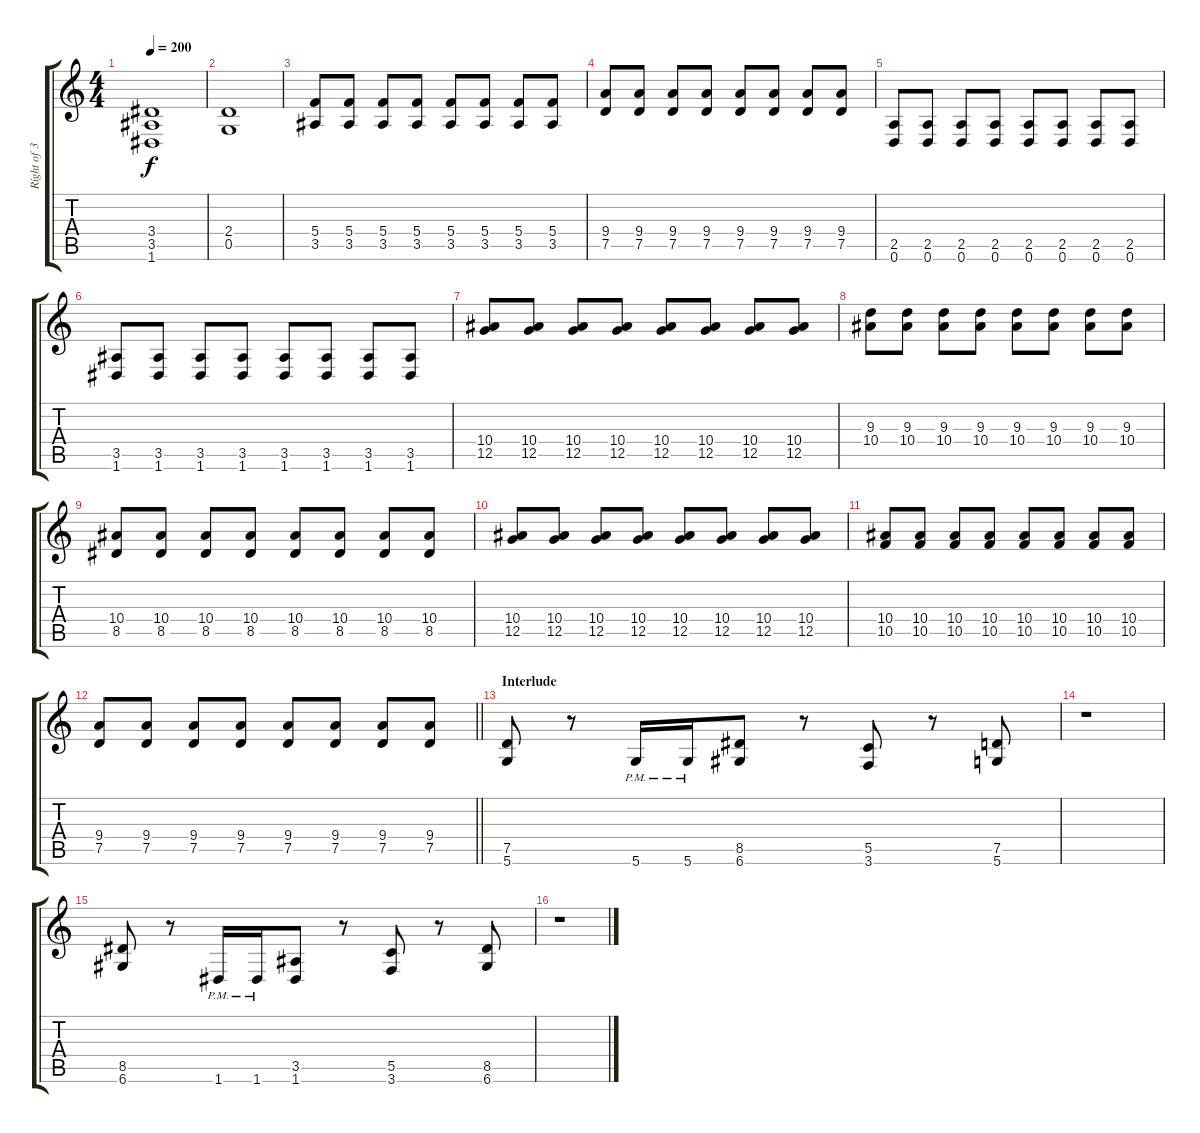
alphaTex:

\track ("Right of 3" "Right of 3") {mute instrument distortionguitar}
\staff {score tabs}
\tuning (D4 A3 F3 C3 G2 D2) {hide}
\ts (4 4)
\tempo 200
\clef g2
\ks c
(3.4 3.5 1.6).1{dy f} |
(2.4 0.5).1 |
(5.4 3.5).8 (5.4 3.5).8 (5.4 3.5).8 (5.4 3.5).8 (5.4 3.5).8 (5.4 3.5).8 (5.4 3.5).8 (5.4 3.5).8 |
(9.4 7.5).8 (9.4 7.5).8 (9.4 7.5).8 (9.4 7.5).8 (9.4 7.5).8 (9.4 7.5).8 (9.4 7.5).8 (9.4 7.5).8 |
(2.5 0.6).8 (2.5 0.6).8 (2.5 0.6).8 (2.5 0.6).8 (2.5 0.6).8 (2.5 0.6).8 (2.5 0.6).8 (2.5 0.6).8 |
(3.5 1.6).8 (3.5 1.6).8 (3.5 1.6).8 (3.5 1.6).8 (3.5 1.6).8 (3.5 1.6).8 (3.5 1.6).8 (3.5 1.6).8 |
(10.4 12.5).8 (10.4 12.5).8 (10.4 12.5).8 (10.4 12.5).8 (10.4 12.5).8 (10.4 12.5).8 (10.4 12.5).8 (10.4 12.5).8 |
(9.3 10.4).8 (9.3 10.4).8 (9.3 10.4).8 (9.3 10.4).8 (9.3 10.4).8 (9.3 10.4).8 (9.3 10.4).8 (9.3 10.4).8 |
(10.4 8.5).8 (10.4 8.5).8 (10.4 8.5).8 (10.4 8.5).8 (10.4 8.5).8 (10.4 8.5).8 (10.4 8.5).8 (10.4 8.5).8 |
(10.4 12.5).8 (10.4 12.5).8 (10.4 12.5).8 (10.4 12.5).8 (10.4 12.5).8 (10.4 12.5).8 (10.4 12.5).8 (10.4 12.5).8 |
(10.4 10.5).8 (10.4 10.5).8 (10.4 10.5).8 (10.4 10.5).8 (10.4 10.5).8 (10.4 10.5).8 (10.4 10.5).8 (10.4 10.5).8 |
\barLineRight lightlight
(9.4 7.5).8 (9.4 7.5).8 (9.4 7.5).8 (9.4 7.5).8 (9.4 7.5).8 (9.4 7.5).8 (9.4 7.5).8 (9.4 7.5).8 |
\section ("" "Interlude")
(7.5 5.6).8 r.8 5.6{pm}.16 5.6{pm}.16 (8.5 6.6).8 r.8 (5.5 3.6).8 r.8 (7.5 5.6).8 |
r.1 |
(8.5 6.6).8 r.8 1.6{pm}.16 1.6{pm}.16 (3.5 1.6).8 r.8 (5.5 3.6).8 r.8 (8.5 6.6).8 |
r.1
